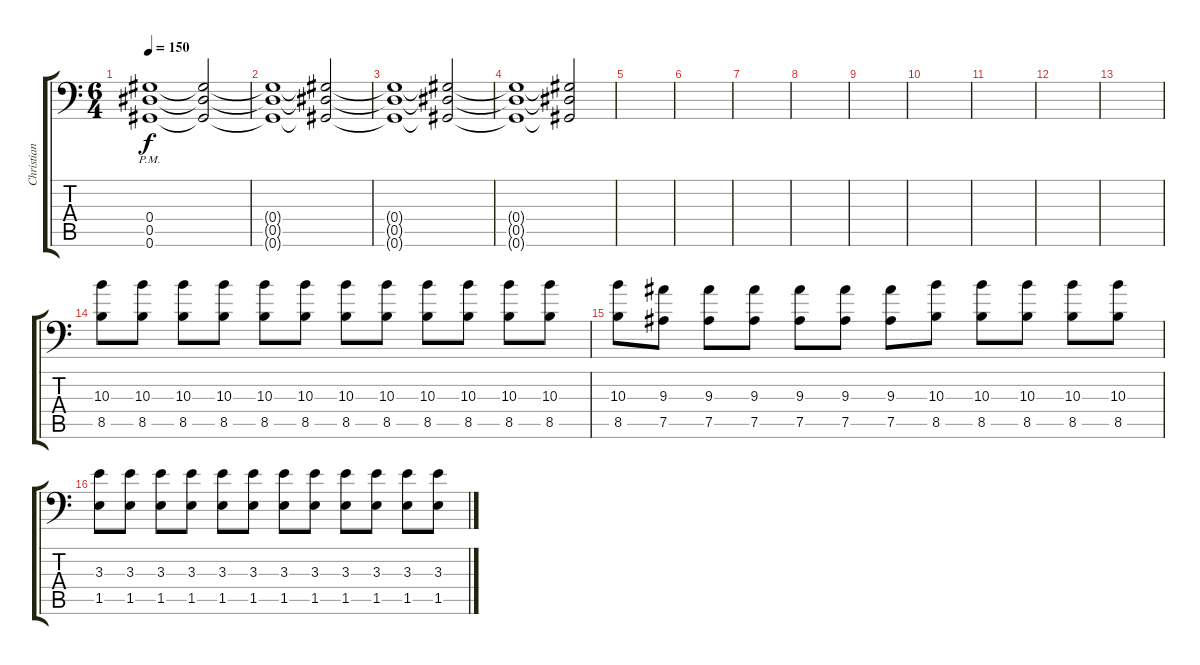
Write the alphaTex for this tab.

\track ("Christian" "Christian") {instrument distortionguitar}
\staff {score tabs}
\tuning (Bb3 F3 Db3 Ab2 Eb2 Ab1) {hide}
\ts (6 4)
\tempo 150
\clef f4
\ks c
(0.4{pm} 0.5 0.6).1{dy f} (0.4{t} 0.5{t} 0.6{t}).2 |
(0.4{t} 0.5{t} 0.6{t}).1 (0.4{t} 0.5{t} 0.6{t}).2 |
(0.4{t} 0.5{t} 0.6{t}).1 (0.4{t} 0.5{t} 0.6{t}).2 |
(0.4{t} 0.5{t} 0.6{t}).1 (0.4{t} 0.5{t} 0.6{t}).2 |
|
|
|
|
|
|
|
|
|
(10.3 8.5).8 (10.3 8.5).8 (10.3 8.5).8 (10.3 8.5).8 (10.3 8.5).8 (10.3 8.5).8 (10.3 8.5).8 (10.3 8.5).8 (10.3 8.5).8 (10.3 8.5).8 (10.3 8.5).8 (10.3 8.5).8 |
(10.3 8.5).8 (9.3 7.5).8 (9.3 7.5).8 (9.3 7.5).8 (9.3 7.5).8 (9.3 7.5).8 (9.3 7.5).8 (10.3 8.5).8 (10.3 8.5).8 (10.3 8.5).8 (10.3 8.5).8 (10.3 8.5).8 |
(3.3 1.5).8 (3.3 1.5).8 (3.3 1.5).8 (3.3 1.5).8 (3.3 1.5).8 (3.3 1.5).8 (3.3 1.5).8 (3.3 1.5).8 (3.3 1.5).8 (3.3 1.5).8 (3.3 1.5).8 (3.3 1.5).8
